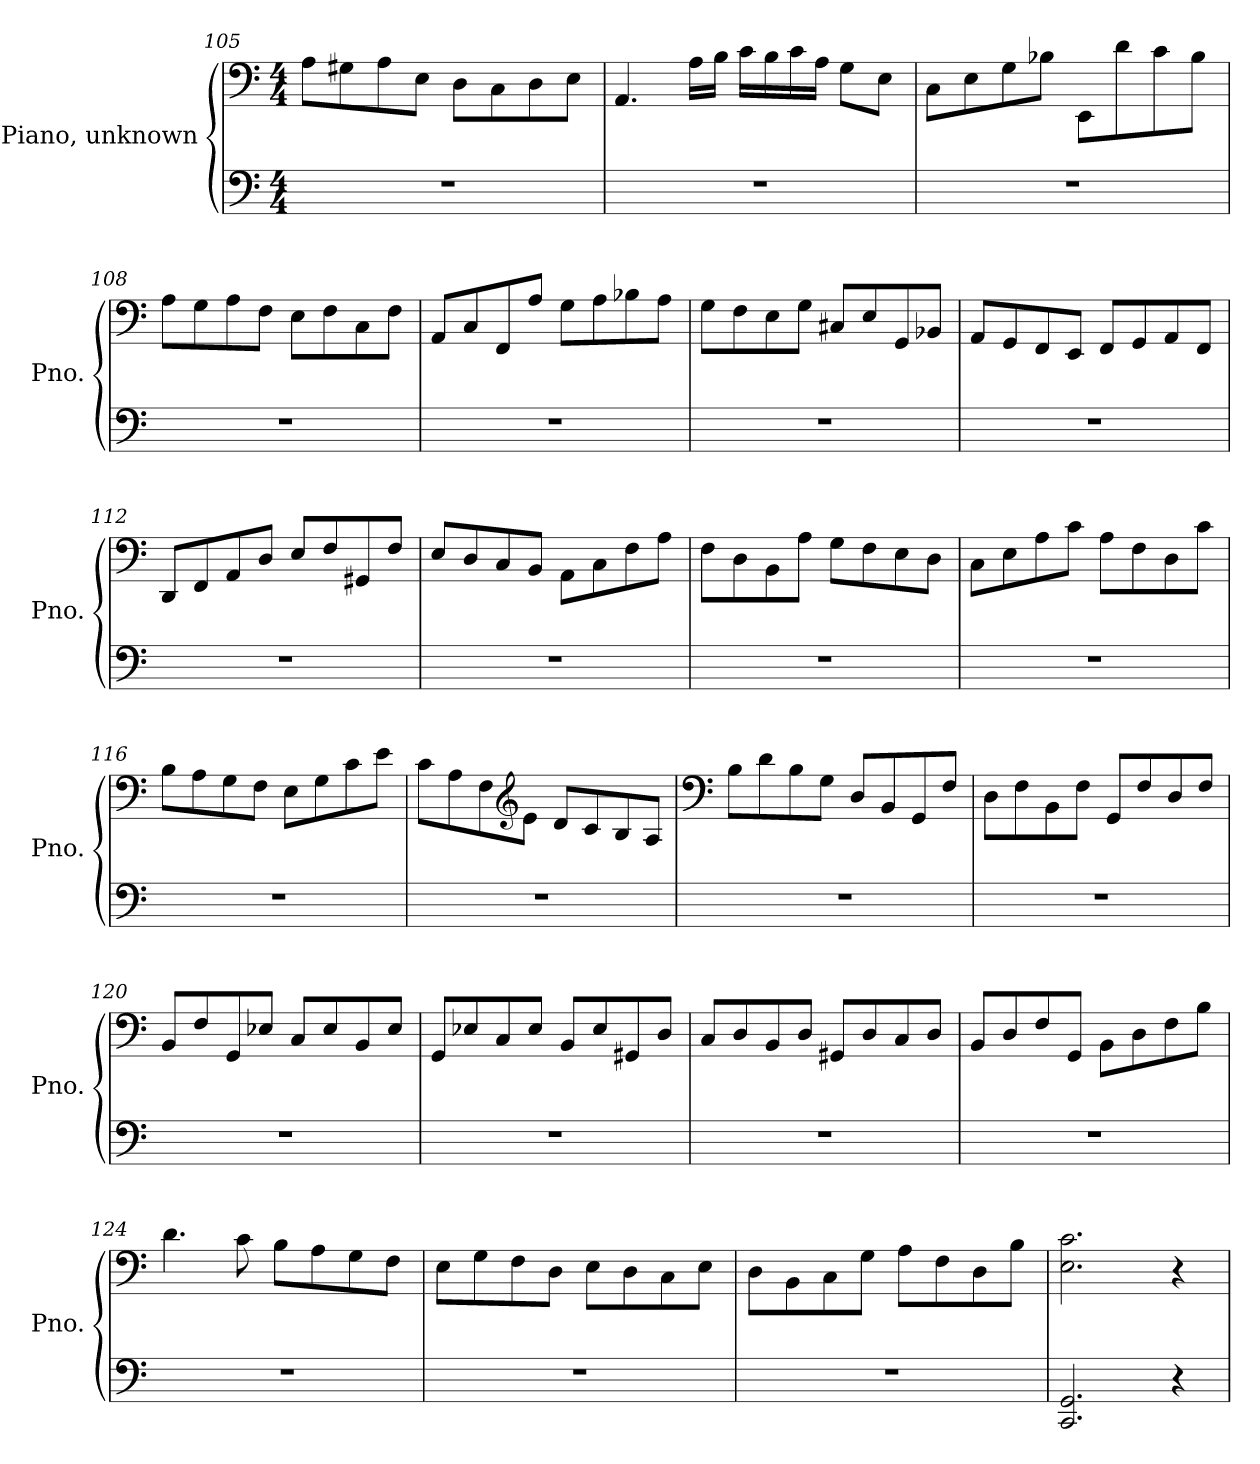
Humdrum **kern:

**kern	**kern
*part1	*part1
*staff2	*staff1
*I"Piano, unknown	*
*I'Pno.	*
*clefF4	*clefF4
*k[]	*k[]
*M4/4	*M4/4
=105	=105
1r	8A\L
.	8G#X\
.	8A\
.	8E\J
.	8D\L
.	8C\
.	8D\
.	8E\J
=106	=106
1r	4.AA/
.	16A\LL
.	16B\JJ
.	16c\LL
.	16B\
.	16c\
.	16A\JJ
.	8G\L
.	8E\J
!!LO:PB:g=z
=107	=107
1r	8C\L
.	8E\
.	8G\
.	8B-X\J
.	8EE\L
.	8d\
.	8c\
.	8B-\J
=108	=108
1r	8A\L
.	8G\
.	8A\
.	8F\J
.	8E\L
.	8F\
.	8C\
.	8F\J
=109	=109
1r	8AA/L
.	8C/
.	8FF/
.	8A/J
.	8G\L
.	8A\
.	8B-X\
.	8A\J
=110	=110
1r	8G\L
.	8F\
.	8E\
.	8G\J
.	8C#X/L
.	8E/
.	8GG/
.	8BB-X/J
=111	=111
1r	8AA/L
.	8GG/
.	8FF/
.	8EE/J
.	8FF/L
.	8GG/
.	8AA/
.	8FF/J
!!LO:LB:g=z
=112	=112
1r	8DD/L
.	8FF/
.	8AA/
.	8D/J
.	8E/L
.	8F/
.	8GG#X/
.	8F/J
=113	=113
1r	8E/L
.	8D/
.	8C/
.	8BB/J
.	8AA\L
.	8C\
.	8F\
.	8A\J
=114	=114
1r	8F\L
.	8D\
.	8BB\
.	8A\J
.	8G\L
.	8F\
.	8E\
.	8D\J
=115	=115
1r	8C\L
.	8E\
.	8A\
.	8c\J
.	8A\L
.	8F\
.	8D\
.	8c\J
=116	=116
1r	8B\L
.	8A\
.	8G\
.	8F\J
.	8E\L
.	8G\
.	8c\
.	8e\J
!!LO:LB:g=z
=117	=117
1r	8c\L
.	8A\
.	8F\
*	*clefG2
.	8e\J
.	8d/L
.	8c/
.	8B/
.	8A/J
=118	=118
*	*clefF4
1r	8B\L
.	8d\
.	8B\
.	8G\J
.	8D/L
.	8BB/
.	8GG/
.	8F/J
=119	=119
1r	8D\L
.	8F\
.	8BB\
.	8F\J
.	8GG/L
.	8F/
.	8D/
.	8F/J
=120	=120
1r	8BB/L
.	8F/
.	8GG/
.	8E-X/J
.	8C/L
.	8E-/
.	8BB/
.	8E-/J
!!LO:LB:g=z
=121	=121
1r	8GG/L
.	8E-X/
.	8C/
.	8E-/J
.	8BB/L
.	8E-/
.	8GG#X/
.	8D/J
=122	=122
1r	8C/L
.	8D/
.	8BB/
.	8D/J
.	8GG#X/L
.	8D/
.	8C/
.	8D/J
=123	=123
1r	8BB/L
.	8D/
.	8F/
.	8GG/J
.	8BB\L
.	8D\
.	8F\
.	8B\J
=124	=124
1r	4.d\
.	8c\
.	8B\L
.	8A\
.	8G\
.	8F\J
=125	=125
1r	8E\L
.	8G\
.	8F\
.	8D\J
.	8E\L
.	8D\
.	8C\
.	8E\J
!!LO:LB:g=z
=126	=126
1r	8D\L
.	8BB\
.	8C\
.	8G\J
.	8A\L
.	8F\
.	8D\
.	8B\J
=127	=127
2.CC/ 2.GG/	2.E\ 2.c\
4r	4r
=	=
*-	*-
